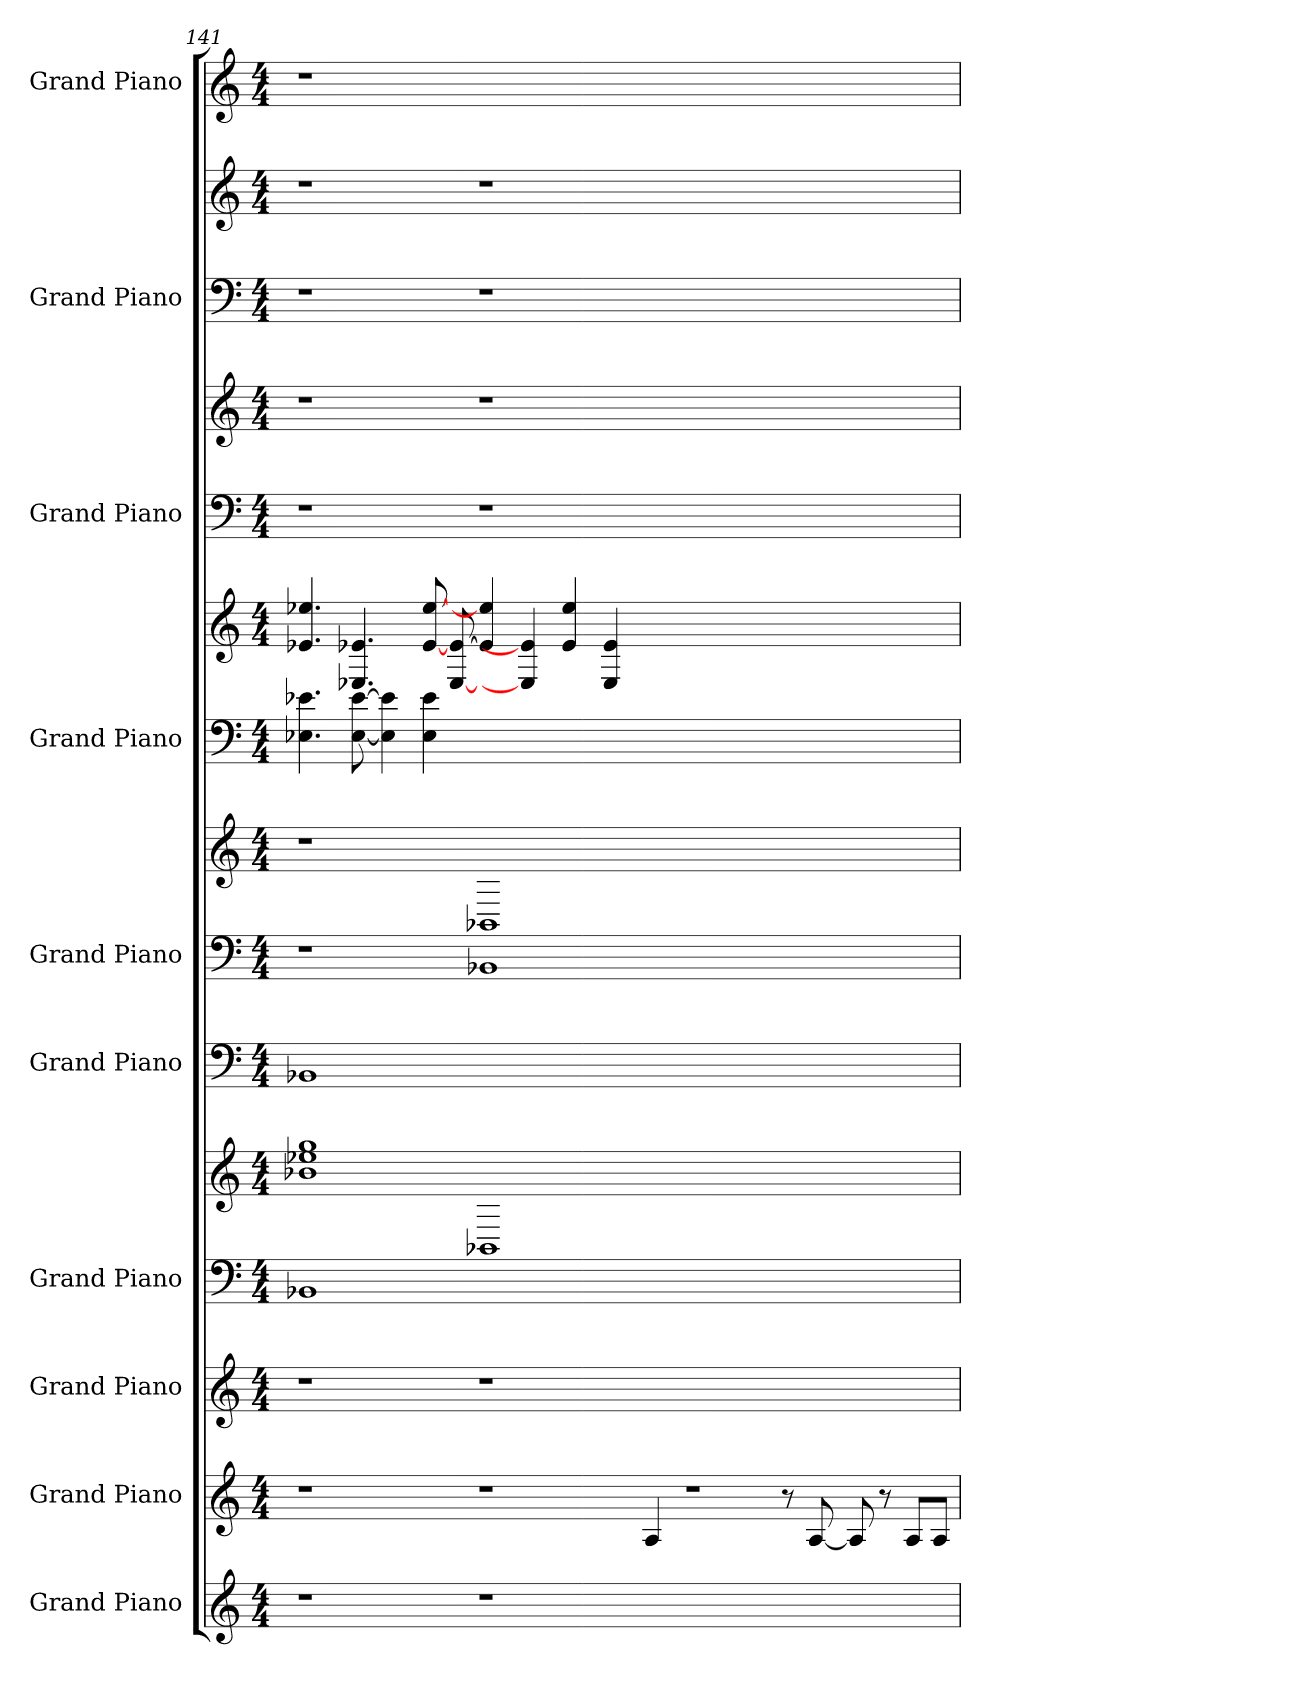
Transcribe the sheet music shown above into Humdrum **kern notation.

**kern	**kern	**kern	**kern	**kern	**kern	**kern	**kern	**kern	**kern	**kern	**kern	**kern	**kern	**kern
*part10	*part9	*part8	*part7	*part7	*part6	*part5	*part5	*part4	*part4	*part3	*part3	*part2	*part2	*part1
*staff15	*staff14	*staff13	*staff12	*staff11	*staff10	*staff9	*staff8	*staff7	*staff6	*staff5	*staff4	*staff3	*staff2	*staff1
*I"Grand Piano	*I"Grand Piano	*I"Grand Piano	*I"Grand Piano	*	*I"Grand Piano	*I"Grand Piano	*	*I"Grand Piano	*	*I"Grand Piano	*	*I"Grand Piano	*	*I"Grand Piano
*clefG2	*clefG2	*clefG2	*clefF4	*clefG2	*clefF4	*clefF4	*clefG2	*clefF4	*clefG2	*clefF4	*clefG2	*clefF4	*clefG2	*clefG2
*k[]	*k[]	*k[]	*k[]	*k[]	*k[]	*k[]	*k[]	*k[]	*k[]	*k[]	*k[]	*k[]	*k[]	*k[]
*C:	*C:	*C:	*C:	*C:	*C:	*C:	*C:	*C:	*C:	*C:	*C:	*C:	*C:	*C:
*M4/4	*M4/4	*M4/4	*M4/4	*M4/4	*M4/4	*M4/4	*M4/4	*M4/4	*M4/4	*M4/4	*M4/4	*M4/4	*M4/4	*M4/4
=141	=141	=141	=141	=141	=141	=141	=141	=141	=141	=141	=141	=141	=141	=141
1r	1r	1r	1BB-X	1b-X 1ee-X 1gg	1BB-X	1r	1r	4.E-X 4.e-X	4.e-X 4.ee-X	1r	1r	1r	1r	1r
.	.	.	.	.	.	.	.	[8E- [8e-	4.E-X 4.e-X	.	.	.	.	.
.	.	.	.	.	.	.	.	4E-] 4e-]	.	.	.	.	.	.
.	.	.	.	.	.	.	.	4E- 4e-	[8e- [8ee-	.	.	.	.	.
.	.	.	.	.	.	.	.	.	[8E- [8e-	.	.	.	.	.
1r	1r	1r	0.ryy	1BB-X	0.ryy	1BB-X	1BB-X	0.ryy	4e-] 4ee-]	1r	1r	1r	1r	0.ryy
.	.	.	.	.	.	.	.	.	4E-] 4e-]	.	.	.	.	.
.	.	.	.	.	.	.	.	.	4e- 4ee-	.	.	.	.	.
.	.	.	.	.	.	.	.	.	4E- 4e-	.	.	.	.	.
0ryy	4A	0ryy	.	0ryy	.	0ryy	0ryy	.	0ryy	0ryy	0ryy	0ryy	0ryy	.
.	1r	.	.	.	.	.	.	.	.	.	.	.	.	.
.	8r	.	.	.	.	.	.	.	.	.	.	.	.	.
.	[8A	.	.	.	.	.	.	.	.	.	.	.	.	.
.	8A]	.	.	.	.	.	.	.	.	.	.	.	.	.
.	8r	.	.	.	.	.	.	.	.	.	.	.	.	.
.	8AL	.	.	.	.	.	.	.	.	.	.	.	.	.
.	8AJ	.	.	.	.	.	.	.	.	.	.	.	.	.
=	=	=	=	=	=	=	=	=	=	=	=	=	=	=
*-	*-	*-	*-	*-	*-	*-	*-	*-	*-	*-	*-	*-	*-	*-
